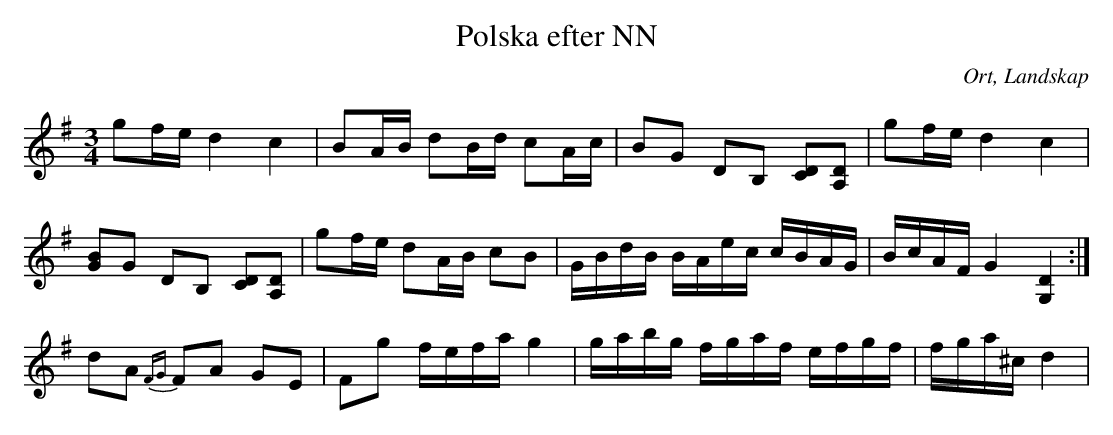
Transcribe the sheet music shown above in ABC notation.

X:1
T:Polska efter NN
O:Ort, Landskap
M:3/4
L:1/8
K:G
gf/e/ d2 c2|BA/B/ dB/d/ cA/c/| BG DB, [CD][A,D]|gf/e/ d2 c2|
[GB]G DB, [CD][A,D] |gf/e/ dA/B/ cB|G/B/d/B/ B/A/e/c/ c/B/A/G/|B/c/A/F/ G2 [G,2D2]:|
dA {FG}FA GE|Fg f/e/f/a/ g2|g/a/b/g/ f/g/a/f/ e/f/g/f/ |f/g/a/^c/ d2 |
